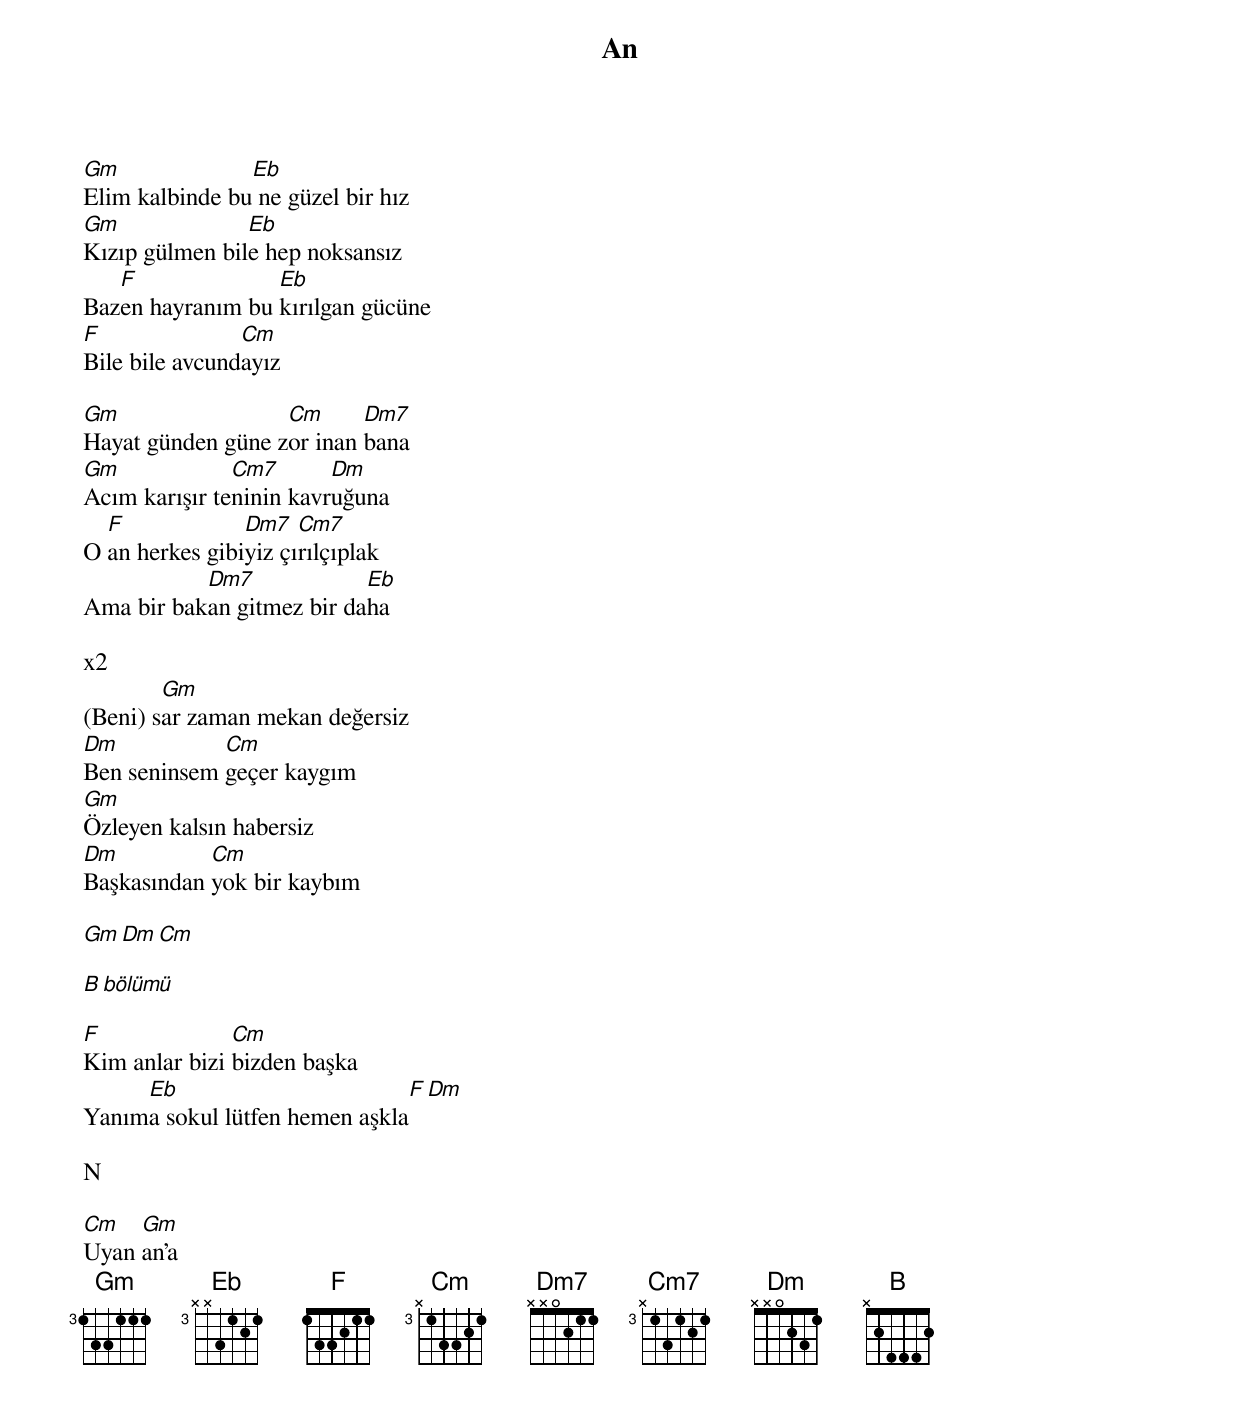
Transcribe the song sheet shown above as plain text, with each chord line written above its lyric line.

{title: An}
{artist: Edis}

Gm              Eb
Elim kalbinde bu ne güzel bir hız
Gm              Eb
Kızıp gülmen bile hep noksansız
   F              Eb
Bazen hayranım bu kırılgan gücüne
F               Cm
Bile bile avcundayız

Gm                 Cm      Dm7
Hayat günden güne zor inan bana
Gm             Cm7       Dm
Acım karışır teninin kavruğuna
  F             Dm7   Cm7
O an herkes gibiyiz çırılçıplak
           Dm7             Eb
Ama bir bakan gitmez bir daha

x2
        Gm
(Beni) sar zaman mekan değersiz
Dm           Cm
Ben seninsem geçer kaygım
Gm
Özleyen kalsın habersiz
Dm          Cm
Başkasından yok bir kaybım

Gm Dm Cm

B bölümü

F              Cm
Kim anlar bizi bizden başka
     Eb                         F Dm
Yanıma sokul lütfen hemen aşkla

N

Cm   Gm
Uyan an'a
